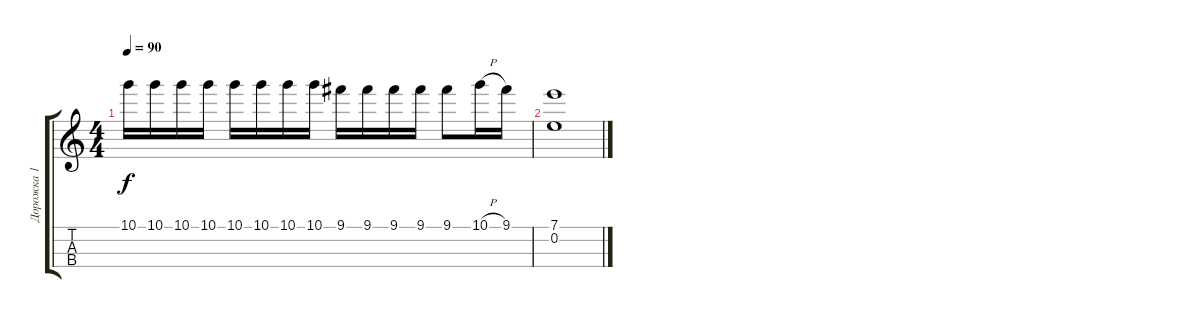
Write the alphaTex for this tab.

\track ("Дорожка 1" "Дорожка 1") {instrument acousticguitarnylon}
\staff {score tabs}
\tuning (A4 E4 C4 G4) {hide}
\ts (4 4)
\tempo 90
\clef g2
\ks c
10.1.16{dy f} 10.1.16 10.1.16 10.1.16 10.1.16 10.1.16 10.1.16 10.1.16 9.1.16 9.1.16 9.1.16 9.1.16 9.1.8 10.1{h}.16 9.1.16 |
(7.1 0.2).1
